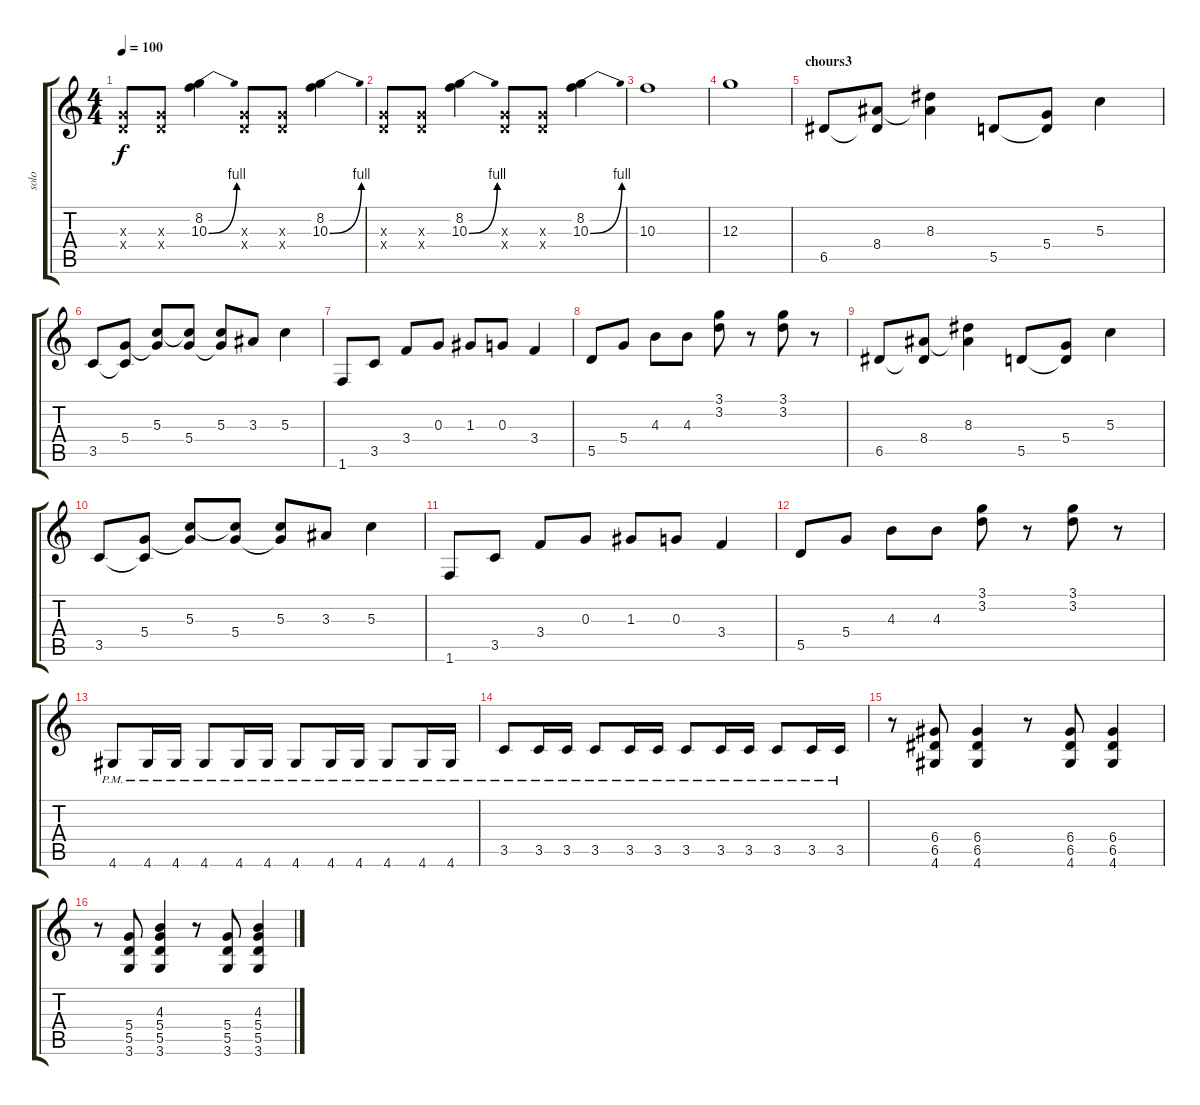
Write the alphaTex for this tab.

\track ("solo" "solo") {instrument overdrivenguitar}
\staff {score tabs}
\tuning (E4 B3 G3 D3 A2 E2) {hide}
\ts (4 4)
\tempo 100
\clef g2
\ks c
(0.3{x} 0.4{x}).8{dy f} (0.3{x} 0.4{x}).8 (8.2 10.3{be (bend 0 0 60 4)}).4 (0.3{x} 0.4{x}).8 (0.3{x} 0.4{x}).8 (8.2 10.3{be (bend 0 0 60 4)}).4 |
(0.3{x} 0.4{x}).8 (0.3{x} 0.4{x}).8 (8.2 10.3{be (bend 0 0 60 4)}).4 (0.3{x} 0.4{x}).8 (0.3{x} 0.4{x}).8 (8.2 10.3{be (bend 0 0 60 4)}).4 |
10.3.1 |
12.3.1 |
\section ("" "chours3")
6.5.8 (8.4 6.5{t}).8 (8.3 8.4{t}).4 5.5.8 (5.4 5.5{t}).8 5.3.4 |
3.5.8 (5.4 3.5{t}).8 (5.3 5.4{t}).8 (5.3{t} 5.4).8 (5.3 5.4{t}).8 3.3.8 5.3.4 |
1.6.8 3.5.8 3.4.8 0.3.8 1.3.8 0.3.8 3.4.4 |
5.5.8 5.4.8 4.3.8 4.3.8 (3.1 3.2).8 r.8 (3.1 3.2).8 r.8 |
6.5.8 (8.4 6.5{t}).8 (8.3 8.4{t}).4 5.5.8 (5.4 5.5{t}).8 5.3.4 |
3.5.8 (5.4 3.5{t}).8 (5.3 5.4{t}).8 (5.3{t} 5.4).8 (5.3 5.4{t}).8 3.3.8 5.3.4 |
1.6.8 3.5.8 3.4.8 0.3.8 1.3.8 0.3.8 3.4.4 |
5.5.8 5.4.8 4.3.8 4.3.8 (3.1 3.2).8 r.8 (3.1 3.2).8 r.8 |
4.6{pm}.8{instrument acousticguitarnylon} 4.6{pm}.16 4.6{pm}.16 4.6{pm}.8 4.6{pm}.16 4.6{pm}.16 4.6{pm}.8 4.6{pm}.16 4.6{pm}.16 4.6{pm}.8 4.6{pm}.16 4.6{pm}.16 |
3.5{pm}.8 3.5{pm}.16 3.5{pm}.16 3.5{pm}.8 3.5{pm}.16 3.5{pm}.16 3.5{pm}.8 3.5{pm}.16 3.5{pm}.16 3.5{pm}.8 3.5{pm}.16 3.5{pm}.16 |
r.8{instrument overdrivenguitar} (6.4 6.5 4.6).8 (6.4 6.5 4.6).4 r.8 (6.4 6.5 4.6).8 (6.4 6.5 4.6).4 |
r.8 (5.4 5.5 3.6).8 (4.3 5.4 5.5 3.6).4 r.8 (5.4 5.5 3.6).8 (4.3 5.4 5.5 3.6).4
